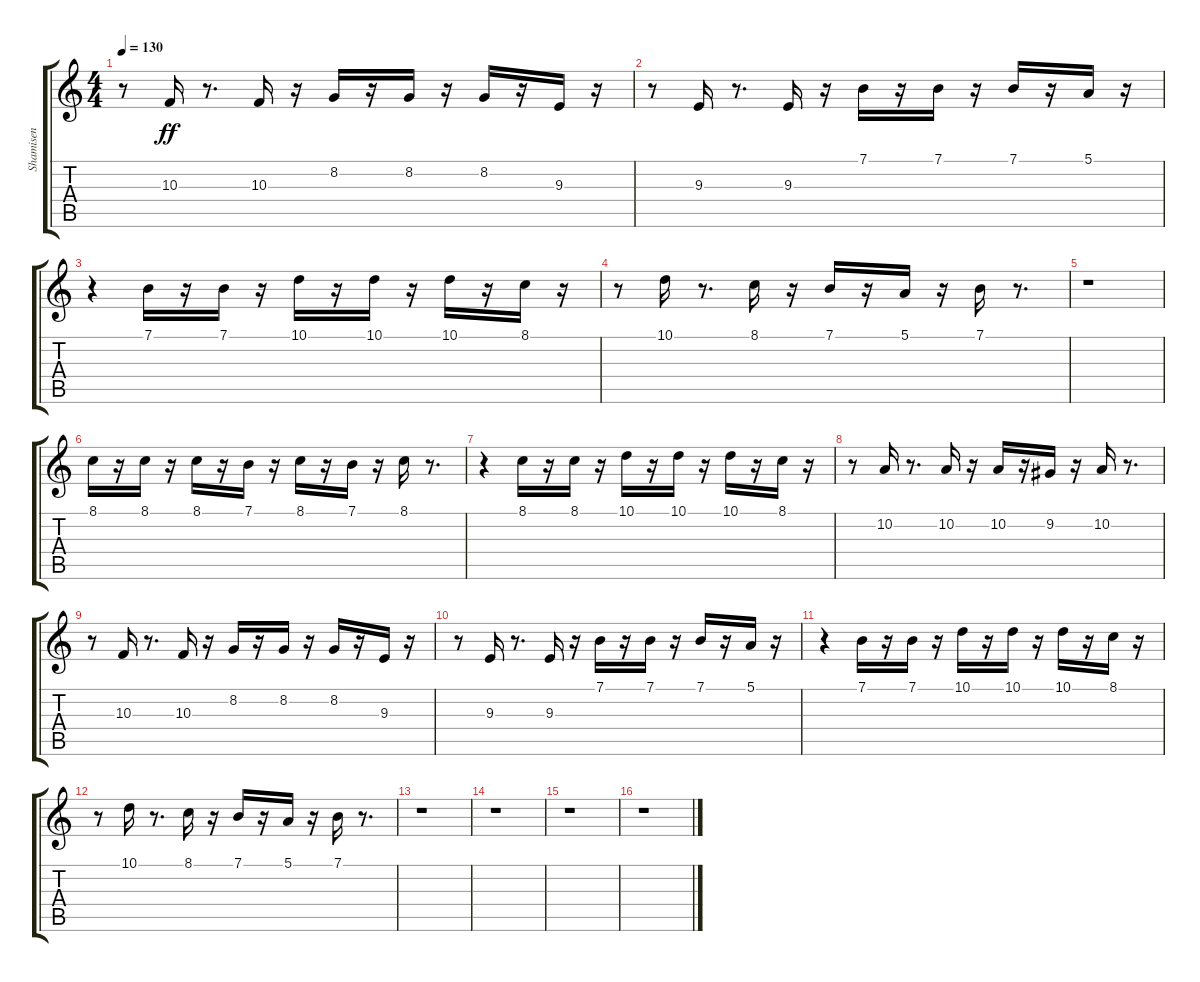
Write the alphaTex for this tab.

\track ("Shamisen" "Shamisen") {instrument shamisen}
\staff {score tabs}
\tuning (E4 B3 G3 D3 A2 E2) {hide}
\ts (4 4)
\tempo 130
\clef g2
\ks c
r.8{dy ff} 10.3.16 r.8{d} 10.3.16 r.16 8.2.16 r.16 8.2.16 r.16 8.2.16 r.16 9.3.16 r.16 |
r.8 9.3.16 r.8{d} 9.3.16 r.16 7.1.16 r.16 7.1.16 r.16 7.1.16 r.16 5.1.16 r.16 |
r.4 7.1.16 r.16 7.1.16 r.16 10.1.16 r.16 10.1.16 r.16 10.1.16 r.16 8.1.16 r.16 |
r.8 10.1.16 r.8{d} 8.1.16 r.16 7.1.16 r.16 5.1.16 r.16 7.1.16 r.8{d} |
r.1 |
8.1.16 r.16 8.1.16 r.16 8.1.16 r.16 7.1.16 r.16 8.1.16 r.16 7.1.16 r.16 8.1.16 r.8{d} |
r.4 8.1.16 r.16 8.1.16 r.16 10.1.16 r.16 10.1.16 r.16 10.1.16 r.16 8.1.16 r.16 |
r.8 10.2.16 r.8{d} 10.2.16 r.16 10.2.16 r.16 9.2.16 r.16 10.2.16 r.8{d} |
r.8 10.3.16 r.8{d} 10.3.16 r.16 8.2.16 r.16 8.2.16 r.16 8.2.16 r.16 9.3.16 r.16 |
r.8 9.3.16 r.8{d} 9.3.16 r.16 7.1.16 r.16 7.1.16 r.16 7.1.16 r.16 5.1.16 r.16 |
r.4 7.1.16 r.16 7.1.16 r.16 10.1.16 r.16 10.1.16 r.16 10.1.16 r.16 8.1.16 r.16 |
r.8 10.1.16 r.8{d} 8.1.16 r.16 7.1.16 r.16 5.1.16 r.16 7.1.16 r.8{d} |
r.1 |
r.1 |
r.1 |
r.1
